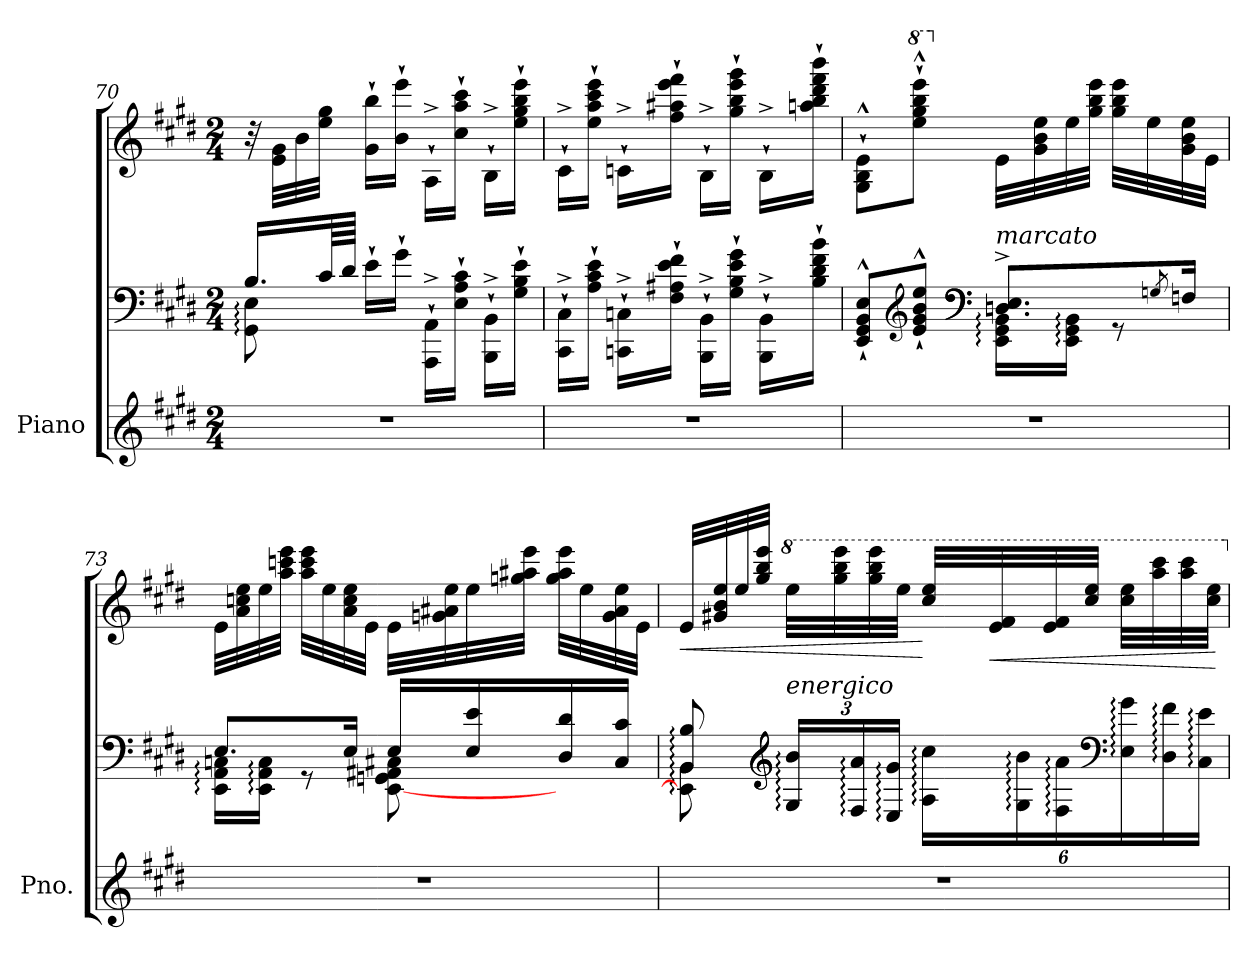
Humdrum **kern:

**kern	**kern	**kern	**dynam
*part1	*part1	*part1	*part1
*staff3	*staff2	*staff1	*staff1/2/3
*I"Piano	*	*	*
*I'Pno.	*	*	*
*clefG2	*clefF4	*clefG2	*
*k[f#c#g#d#]	*k[f#c#g#d#]	*k[f#c#g#d#]	*
*M2/4	*M2/4	*M2/4	*
=70	=70	=70	=70
*	*^	*	*
2r	16.B/LL	8GG#\: 8E\:	32r	.
.	.	.	32e\ 32g#\LLL	.
.	.	.	32b\	.
.	64c#/LL	.	32ee\ 32gg#\JJJ	.
.	64d#/JJJJ	.	.	.
.	16e`\LL	8ryy	16g#\` 16bb\`LL	.
.	16g#`\JJ	.	16b\` 16eee\`JJ	.
!	!	!	!	!LO:DY:b
!	!	!	!	!LO:DY:n=1:b
.	16AAA\`^ 16AA\`^LL	4ryy	16A`^\LL	f other-dynamics
.	16E\` 16A\` 16c#\`JJ	.	16cc#\` 16aa\` 16ccc#\`JJ	.
.	16BBB\`^ 16BB\`^LL	.	16B`^\LL	.
.	16G#\` 16B\` 16e\`JJ	.	16ee\` 16gg#\` 16bb\` 16eee\`JJ	.
*	*v	*v	*	*
!!LO:LB:g=z
=71	=71	=71	=71
2r	16CC#\`^ 16C#\`^LL	16c#`^\LL	.
.	16A\` 16c#\` 16e\`JJ	16ee\` 16aa\` 16ccc#\` 16eee\`JJ	.
.	16CCn\`^ 16Cn\`^LL	16cn`^\LL	.
.	16F#\` 16A#X\` 16e\` 16f#\`JJ	16ff#\` 16aa#X\` 16eee\` 16fff#\`JJ	.
.	16BBB\`^ 16BB\`^LL	16B`^\LL	.
.	16G#\` 16B\` 16e\` 16g#\`JJ	16gg#\` 16bb\` 16eee\` 16ggg#\`JJ	.
.	16BBB\`^ 16BB\`^LL	16B`^\LL	.
.	16B\` 16d#\` 16f#\` 16b\`JJ	16aan\` 16bb\` 16ddd#\` 16fff#\` 16bbb\`JJ	.
=72	=72	=72	=72
*	*^	*	*
2r	8EE/`^^ 8GG#/`^^ 8BB/`^^ 8E/`^^L	4ryy	8G#\`^^ 8B\`^^ 8e\`^^L	.
*	*clefG2	*	*	*
*	*	*	*8va	*
.	8e/`^^ 8g#/`^^ 8b/`^^ 8ee/`^^J	.	8eee\`^^ 8ggg#\`^^ 8bbb\`^^ 8eeee\`^^J	.
*	*clefF4	*	*	*
*	*	*	*X8va	*
!	!LO:TX:a:i:t=marcato	!	!	!
!	!	!	!	!LO:DY:b
!	!	!	!	!LO:DY:n=1:b
!	!	!	!	!LO:DY:n=2:b
.	8.Dn/^ 8.E/^L	16EE\: 16GG#\: 16BB\:LL	32e\LLL	other-dynamics f other-dynamics
.	.	.	32g#\ 32b\ 32ee\	.
.	.	16EE\: 16GG#\: 16BB\:JJ	32ee\	.
.	.	.	32gg#\ 32bb\ 32eee\JJJ	.
.	.	8r	32gg#\ 32bb\ 32eee\LLL	.
.	.	.	32ee\	.
.	8qGn/	.	.	.
.	16Fn/Jk	.	32g#\ 32b\ 32ee\	.
.	.	.	32e\JJJ	.
=73	=73	=73	=73	=73
2r	8.E/L	16EE\: 16AA\: 16Cn\:LL	32e\LLL	.
.	.	.	32a\ 32ccn\ 32ee\	.
.	.	16EE\: 16AA\: 16C\:JJ	32ee\	.
.	.	.	32aa\ 32cccn\ 32eee\JJJ	.
.	.	8r	32aa\ 32ccc\ 32eee\LLL	.
.	.	.	32ee\	.
.	16E/Jk	.	32a\ 32cc\ 32ee\	.
.	.	.	32e\JJJ	.
.	16E/LL	[8EE\ 8GGn\ 8AA#X\ 8C#X\	32e\LLL	.
.	.	.	32gn\ 32a#X\ 32ee\	.
.	16E/ 16e/	.	32ee\	.
.	.	.	32ggn\ 32aa#X\ 32eee\JJJ	.
.	16D#/ 16d#/	8ryy	32gg\ 32aa#\ 32eee\LLL	.
.	.	.	32ee\	.
.	16C#/ 16c#/JJ	.	32g\ 32a#\ 32ee\	.
.	.	.	32e\JJJ	.
!!LO:LB:g=z
=74	=74	=74	=74	=74
!	!	!	!	!LO:HP:b
2r	8BB/: 8B/:	8EE\]: 8BB\:	32e/LLL	<
.	.	.	32g#X/ 32b/ 32ee/	.
.	.	.	32ee/	.
.	.	.	32gg#/ 32bb/ 32eee/JJJ	.
*	*clefG2	*	*	*
*	*Xbrackettup	*	*	*
*	*	*	*8va	*
!	!LO:TX:a:i:t=energico	!	!	!
.	24G#/: 24b/:LL	4.ryy	32eee\LLL	.
.	.	.	32ggg#\ 32bbb\ 32eeee\	.
.	24F#/: 24a/:	.	.	.
.	.	.	32ggg#\ 32bbb\ 32eeee\	.
.	24E/: 24g#/:JJ	.	.	.
.	.	.	32eee\JJJ	.
.	24A\: 24cc#\:LL	.	32ccc#/ 32eee/LLL	[
!	!	!	!	!LO:HP:b
.	.	.	32ee/ 32ff#/	<
.	24G#\: 24b\:	.	.	.
.	.	.	32ee/ 32ff#/	.
.	24F#\: 24a\:	.	.	.
.	.	.	32ccc#/ 32eee/JJJ	.
*	*clefF4	*	*	*
.	24E\: 24g#\:	.	32ccc#\ 32eee\LLL	.
.	.	.	32aaa\ 32cccc#\	.
.	24D#\: 24f#\:	.	.	.
.	.	.	32aaa\ 32cccc#\	.
.	24C#\: 24e\:JJ	.	.	.
.	.	.	32ccc#\ 32eee\JJJ	.
*	*v	*v	*	*
.	.	.	[
*	*	*X8va	*
=	=	=	=
*-	*-	*-	*-
